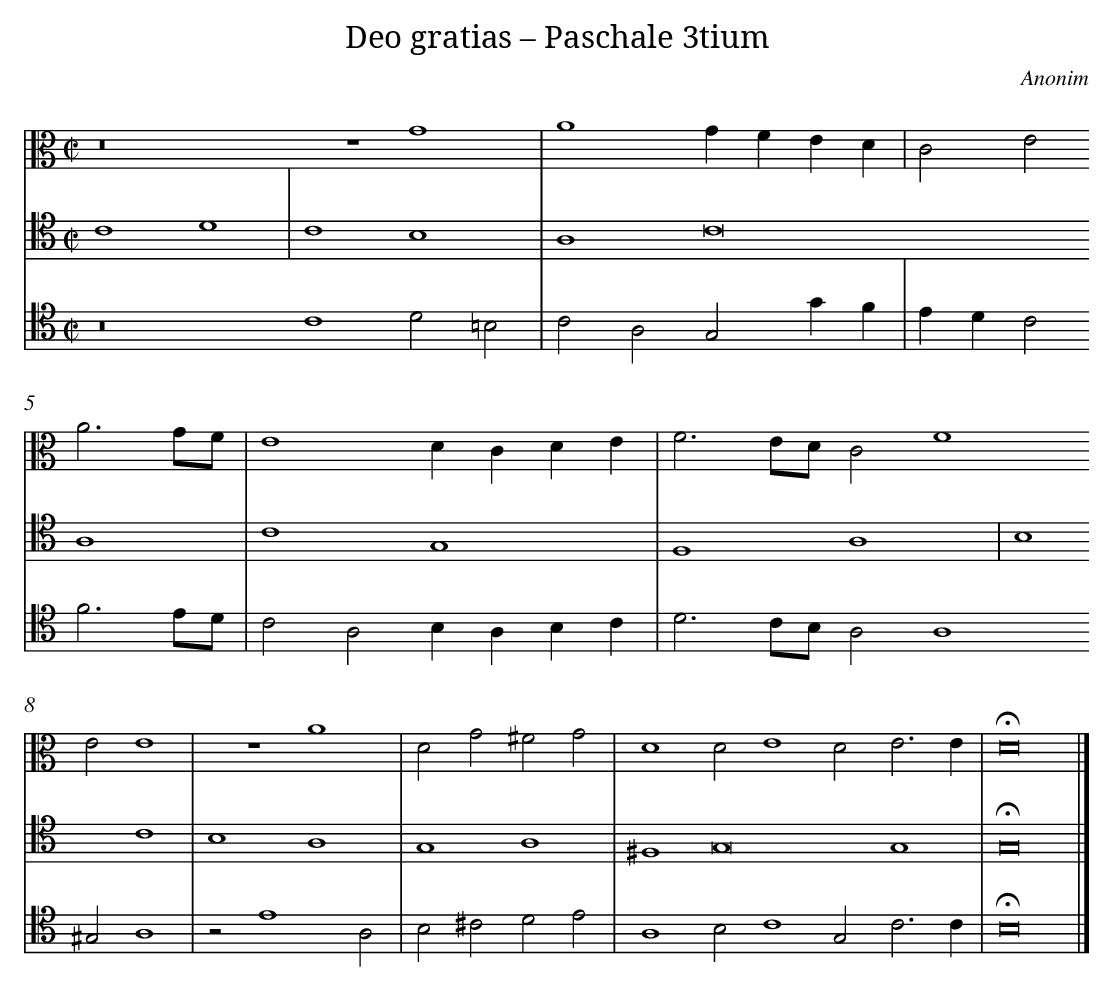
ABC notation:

X:1
T: Deo gratias – Paschale 3tium
C: Anonim
L: 1/4
M: C|
V: 1 clef=alto
V: 2 clef=tenor
V: 3 clef=tenor
K: C
[V:1] [M:C|]z8 [|]
[V:2] [M:C|]C4D4 |
[V:3] z8 [|]
[V:1] z4G4 |
[V:2] C4B,4 |
[V:3] C4D2=B,2 |
[V:1] A4GFED |
[V:2] A,4C8 [|]
[V:3] C2A,2G,2GF |
[V:1] C2E2A3G/F/ |
[V:2] A,4 |
[V:3] EDC2F3E/D/ |
[V:1] E4DCDE |
[V:2] C4G,4 |
[V:3] C2A,2B,A,B,C |
[V:1] F3E/D/C2F4 [|]
[V:2] F,4A,4 |
[V:3] D3C/B,/A,2A,4 [|]
[V:1] E2E4 |
[V:2] B,4C4 |
[V:3] ^G,2A,4 |
[V:1] z4A4 |
[V:2] B,4A,4 |
[V:3] z2E4A,2 |
[V:1] D2G2^F2G2 |
[V:2] G,4A,4 |
[V:3] B,2^C2D2E2 |
[V:1] D4D2E4 [|]
[V:2] ^F,4G,8 [|]
[V:3] A,4B,2C4 [|]
[V:1] D2E3E |
[V:2] G,4 |
[V:3] G,2C3C |
[V:1] !fermata!D8 |]
[V:2] !fermata!G,8 |]
[V:3] !fermata!B,8 |]
